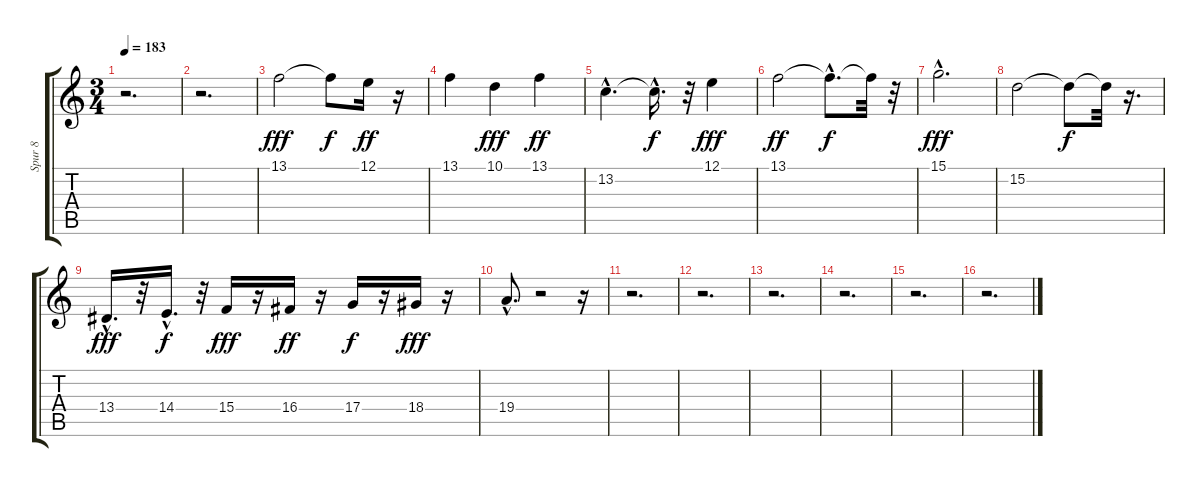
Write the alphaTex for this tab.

\track ("Spur 8" "Spur 8") {instrument lead8bassandlead}
\staff {score tabs}
\tuning (E4 B3 G3 D3 A2 E2) {hide}
\ts (3 4)
\tempo 183
\clef g2
\ks c
r.2{d dy fff} |
r.2{d} |
13.1.2 13.1{t}.8{dy f} 12.1.16{dy ff} r.16 |
13.1.4 10.1.4{dy fff} 13.1.4{dy ff} |
13.2{hac}.4{d} 13.2{hac t}.16{d dy f} r.32 12.1.4{dy fff} |
13.1.2{dy ff} 13.1{hac t}.8{d dy f} 13.1{t}.32 r.32 |
15.1{hac}.2{d dy fff} |
15.2.2 15.2{t}.8{dy f} 15.2{t}.32 r.16{d} |
13.4{hac}.16{d dy fff} r.32 14.4{hac}.16{d dy f} r.32 15.4.16{dy fff} r.16 16.4.16{dy ff} r.16 17.4.16{dy f} r.16 18.4.16{dy fff} r.16 |
19.4{hac}.8{d} r.2 r.16 |
r.2{d} |
r.2{d} |
r.2{d} |
r.2{d} |
r.2{d} |
r.2{d}
